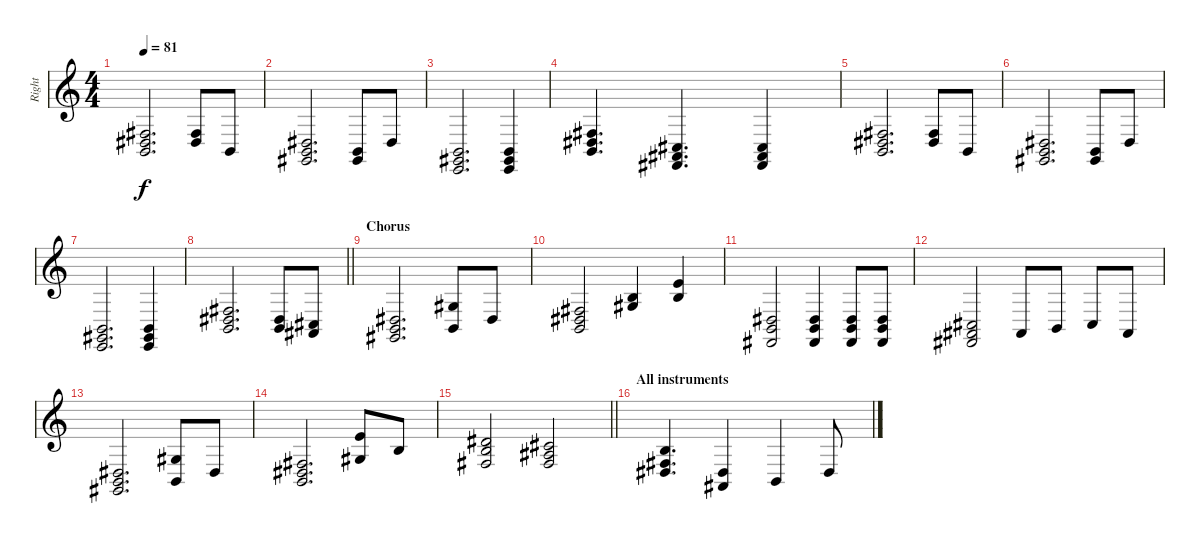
\track ("Right" "Right") {instrument acousticgrandpiano bank 4}
\staff {score}
\tuning (Gb4 E2 G2 D2 D2 D2) {hide}
\ts (4 4)
\tempo 81
\clef g2
\ks c
(11.2 11.3 9.4).2{d dy f} (11.2 11.3).8 9.4.8 |
(7.2 8.3 6.4).2{d} (7.2 6.4).8 8.3.8 |
(0.2 4.3 6.4).2{d} (0.2 4.3 6.4).4 |
(11.2 11.3 9.4).4{d} (6.2 6.3 4.4).4{d} (6.2 6.3 4.4).4 |
(11.2 11.3 9.4).2{d} (11.2 11.3).8 9.4.8 |
(7.2 8.3 6.4).2{d} (7.2 6.4).8 8.3.8 |
(0.2 4.3 6.4).2{d} (0.2 4.3 6.4).4 |
\barLineRight lightlight
(11.2 11.3 9.4).2{d} (8.3 9.4).8 (9.2 8.4).8 |
\section ("" "Chorus")
(7.2 8.3 6.4).2{d} (13.3 9.4).8 8.3.8 |
(11.2 11.3 9.4).2 (16.2 16.3).4 (19.2 21.3).4 |
(7.2 8.3 4.4).2 (7.2 8.3 4.4).4 (7.2 8.3 4.4).8 (7.2 8.3 4.4).8 |
(6.2 6.3 4.4).2 6.2.8 4.3.8 6.3.8 6.2.8 |
(7.2 8.3 6.4).2{d} (13.3 9.4).8 8.3.8 |
(11.2 11.3 9.4).2{d} (21.3 18.4).8 16.3.8 |
\barLineRight lightlight
(19.2 20.3 16.4).2 (18.2 18.3 16.4).2 |
\section ("" "All instruments")
(16.3 13.4 16.5).4{d} (8.3 8.4).4 9.4.4 8.3.8
